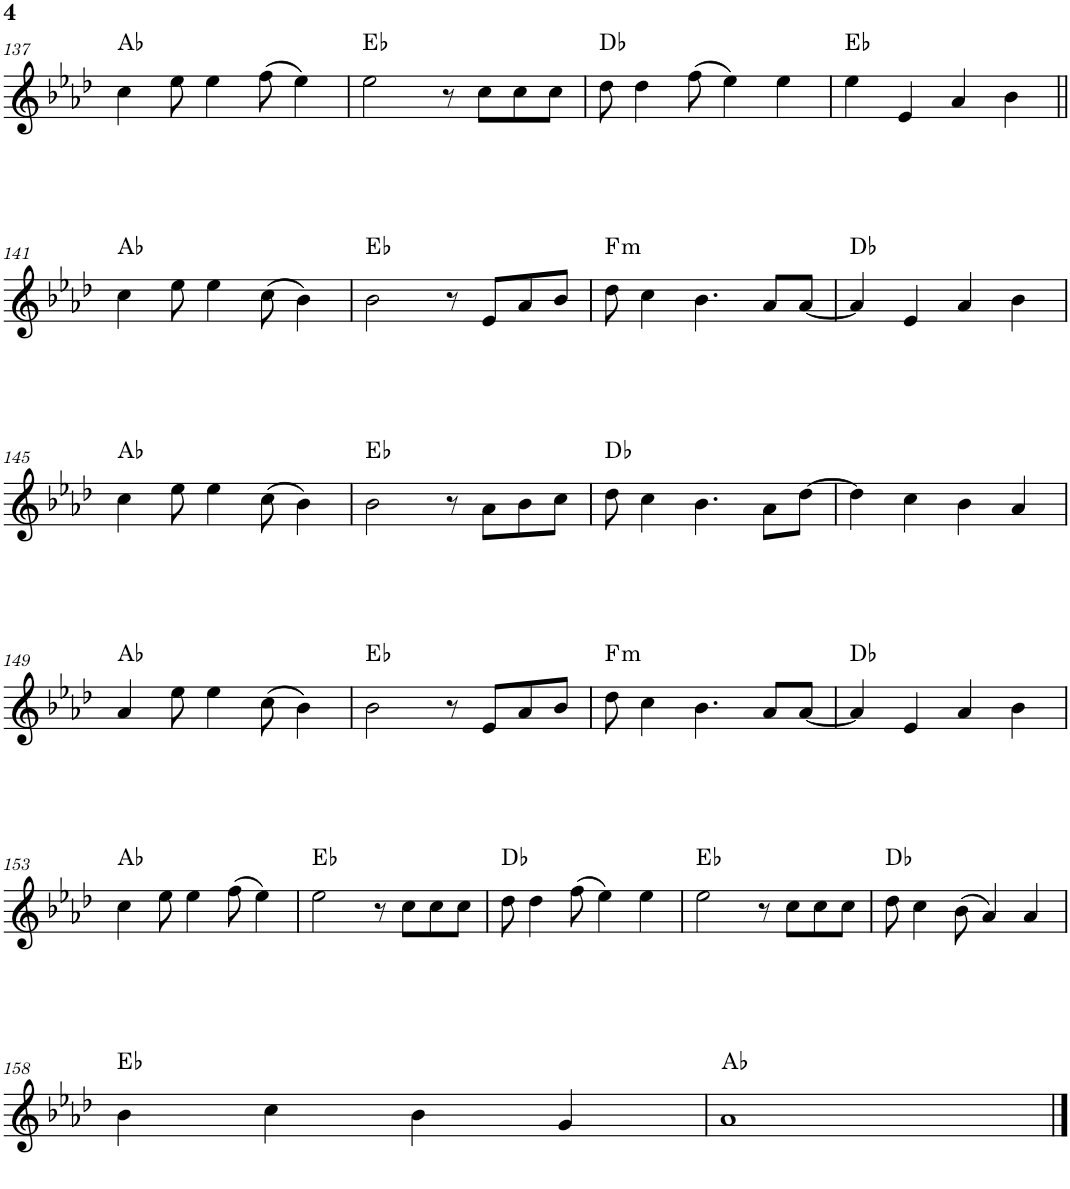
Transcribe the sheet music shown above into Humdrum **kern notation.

**kern	**harte
*part1	*part1
*staff1	*
*I"Piano	*
*I'Pno.	*
!!LO:PB:g=z
*clefG2	*
*k[b-e-a-d-]	*
*M4/4	*
=137	=137
4cc\	Ab:maj
8ee-\	.
4ee-\	.
(8ff\	.
4ee-\)	.
=138	=138
2ee-\	Eb:maj
8r	.
8cc\L	.
8cc\	.
8cc\J	.
=139	=139
8dd-\	Db:maj
4dd-\	.
(8ff\	.
4ee-\)	.
4ee-\	.
=140	=140
4ee-\	Eb:maj
4e-/	.
4a-/	.
4b-\	.
!!LO:LB:g=z
=141||	=141||
4cc\	Ab:maj
8ee-\	.
4ee-\	.
(8cc\	.
4b-\)	.
=142	=142
2b-\	Eb:maj
8r	.
8e-/L	.
8a-/	.
8b-/J	.
=143	=143
!	!LO:H:kt=m
8dd-\	F:min
4cc\	.
4.b-\	.
8a-/L	.
[8a-/J	.
=144	=144
4a-/]	Db:maj
4e-/	.
4a-/	.
4b-\	.
!!LO:LB:g=z
=145	=145
4cc\	Ab:maj
8ee-\	.
4ee-\	.
(8cc\	.
4b-\)	.
=146	=146
2b-\	Eb:maj
8r	.
8a-\L	.
8b-\	.
8cc\J	.
=147	=147
8dd-\	Db:maj
4cc\	.
4.b-\	.
8a-\L	.
[8dd-\J	.
=148	=148
4dd-\]	.
4cc\	.
4b-\	.
4a-/	.
!!LO:LB:g=z
=149	=149
4a-/	Ab:maj
8ee-\	.
4ee-\	.
(8cc\	.
4b-\)	.
=150	=150
2b-\	Eb:maj
8r	.
8e-/L	.
8a-/	.
8b-/J	.
=151	=151
!	!LO:H:kt=m
8dd-\	F:min
4cc\	.
4.b-\	.
8a-/L	.
[8a-/J	.
=152	=152
4a-/]	Db:maj
4e-/	.
4a-/	.
4b-\	.
!!LO:LB:g=z
=153	=153
4cc\	Ab:maj
8ee-\	.
4ee-\	.
(8ff\	.
4ee-\)	.
=154	=154
2ee-\	Eb:maj
8r	.
8cc\L	.
8cc\	.
8cc\J	.
=155	=155
8dd-\	Db:maj
4dd-\	.
(8ff\	.
4ee-\)	.
4ee-\	.
=156	=156
2ee-\	Eb:maj
8r	.
8cc\L	.
8cc\	.
8cc\J	.
=157	=157
8dd-\	Db:maj
4cc\	.
(8b-\	.
4a-/)	.
4a-/	.
!!LO:LB:g=z
=158	=158
4b-\	Eb:maj
4cc\	.
4b-\	.
4g/	.
=159	=159
1a-	Ab:maj
==	==
*-	*-
